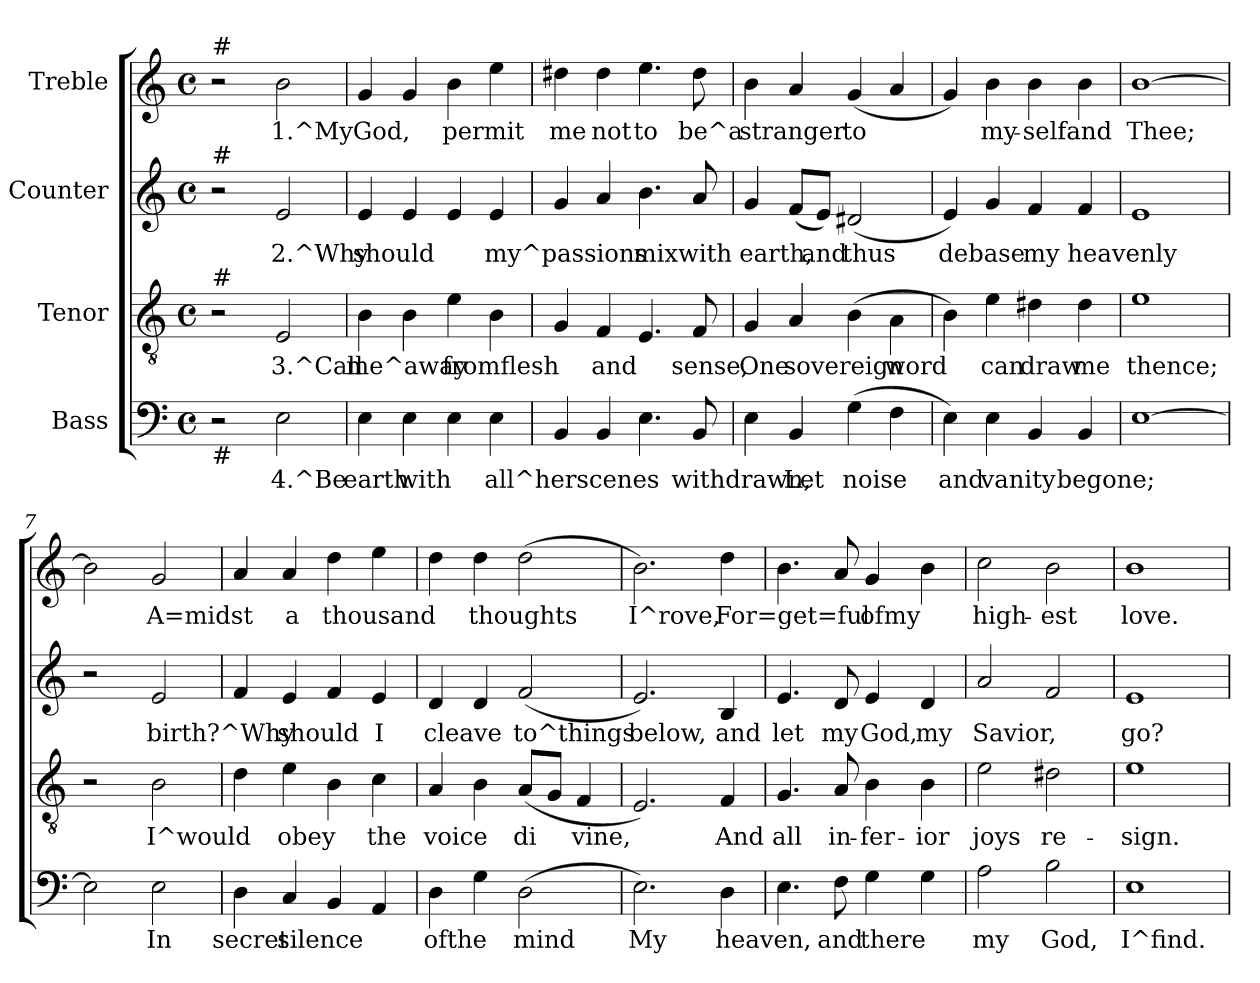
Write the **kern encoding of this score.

**kern	**text	**kern	**text	**kern	**text	**kern	**text
*part4	*part4	*part3	*part3	*part2	*part2	*part1	*part1
*staff4	*staff4	*staff3	*staff3	*staff2	*staff2	*staff1	*staff1
*I"Bass	*	*I"Tenor	*	*I"Counter	*	*I"Treble	*
!!LO:PB:g=z
*stria5	*	*stria5	*	*stria5	*	*stria5	*
*clefF4	*	*clefGv2	*	*clefG2	*	*clefG2	*
*k[]	*	*k[]	*	*k[]	*	*k[]	*
*C:	*	*C:	*	*C:	*	*C:	*
*M4/4	*	*M4/4	*	*M4/4	*	*M4/4	*
*met(c)	*	*met(c)	*	*met(c)	*	*met(c)	*
=1	=1	=1	=1	=1	=1	=1	=1
!	!	!	!	!	!	!LO:TX:a:t=#	!
!	!	!	!	!LO:TX:a:t=#	!	!	!
!	!	!LO:TX:a:t=#	!	!	!	!	!
!LO:TX:b:t=#	!	!	!	!	!	!	!
2r	.	2r	.	2r	.	2r	.
!	!LO:LY:b:rj	!	!LO:LY:b:rj	!	!LO:LY:b:rj	!	!LO:LY:b:rj
2E\	4.^Be	2E/	3.^Call	2e/	2.^Why	2b\	1.^My
=2	=2	=2	=2	=2	=2	=2	=2
!	!LO:LY:b:rj	!	!LO:LY:b:rj	!	!LO:LY:b:rj	!	!LO:LY:b:rj
4E\	earth	4B\	me^away	4e/	should	4g/	God,
!	!LO:LY:b:rj	!	!LO:LY:b:rj	!	!LO:LY:b:rj	!	!LO:LY:b:rj
4E\	with	4B\	.	4e/	.	4g/	.
!	!LO:LY:b:rj	!	!LO:LY:b:rj	!	!LO:LY:b:rj	!	!LO:LY:b:rj
4E\	.	4e\	fromflesh	4e/	.	4b\	permit
!	!LO:LY:b:rj	!	!LO:LY:b:rj	!	!LO:LY:b:rj	!	!LO:LY:b:rj
4E\	all^herscenes	4B\	.	4e/	my^passions	4ee\	.
=3	=3	=3	=3	=3	=3	=3	=3
!	!LO:LY:b:rj	!	!LO:LY:b:rj	!	!LO:LY:b:rj	!	!LO:LY:b:rj
4BB/	.	4G/	.	4g/	.	4dd#X\	me
!	!LO:LY:b:rj	!	!LO:LY:b:rj	!	!LO:LY:b:rj	!	!LO:LY:b:rj
4BB/	.	4F/	and	4a/	.	4dd#\	not
!	!LO:LY:b:rj	!	!LO:LY:b:rj	!	!LO:LY:b:rj	!	!LO:LY:b:rj
4.E\	.	4.E/	.	4.b\	mixwith	4.ee\	to
!	!LO:LY:b:rj	!	!LO:LY:b:rj	!	!LO:LY:b:rj	!	!LO:LY:b:rj
8BB/	withdrawn,	8F/	sense,	8a/	.	8dd#\	be^a
=4	=4	=4	=4	=4	=4	=4	=4
!	!LO:LY:b:rj	!	!LO:LY:b:rj	!	!LO:LY:b:rj	!	!LO:LY:b:rj
4E\	.	4G/	One	4g/	earth,	4b\	stranger
!	!LO:LY:b:rj	!	!LO:LY:b:rj	!	!LO:LY:b:rj	!	!LO:LY:b:rj
4BB/	Let	4A/	sovereign	(<8f/L	.	4a/	.
!	!	!	!	!	!LO:LY:b:rj	!	!
.	.	.	.	8e/J)	and	.	.
!	!LO:LY:b:rj	!	!LO:LY:b:rj	!	!LO:LY:b:rj	!	!LO:LY:b:rj
(>4G\	noise	(>4B\	.	(<2d#X/	thus	(<4g/	to
!	!LO:LY:b:rj	!	!LO:LY:b:rj	!	!	!	!LO:LY:b:rj
4F\	.	4A\	word	.	.	4a>/	.
=5	=5	=5	=5	=5	=5	=5	=5
!	!LO:LY:b:rj	!	!LO:LY:b:rj	!	!LO:LY:b:rj	!	!LO:LY:b:rj
4E\)	and	4B\)	.	4e/)	debase	4g/)	.
!	!LO:LY:b:rj	!	!LO:LY:b:rj	!	!LO:LY:b:rj	!	!LO:LY:b:rj
4E\	vanity	4e\	can	4g/	.	4b\	my-
!	!LO:LY:b:rj	!	!LO:LY:b:rj	!	!LO:LY:b:rj	!	!LO:LY:b:rj
4BB/	.	4d#X\	draw	4f/	my	4b\	-selfand
!	!LO:LY:b:rj	!	!LO:LY:b:rj	!	!LO:LY:b:rj	!	!LO:LY:b:rj
4BB/	begone;	4d#\	me	4f/	heavenly	4b\	.
=6	=6	=6	=6	=6	=6	=6	=6
!	!LO:LY:b:rj	!	!LO:LY:b:rj	!	!LO:LY:b:rj	!	!LO:LY:b:rj
[>1E	.	1e	thence;	1e	.	[>1b	Thee;
=7	=7	=7	=7	=7	=7	=7	=7
!	!LO:LY:b:rj	!	!	!	!	!	!LO:LY:b:rj
2E\]	.	2r	.	2r	.	2b\]	.
!	!LO:LY:b:rj	!	!LO:LY:b:rj	!	!LO:LY:b:rj	!	!LO:LY:b:rj
2E\	In	2B\	I^would	2e/	birth?^Why	2g/	A=midst
=8	=8	=8	=8	=8	=8	=8	=8
!	!LO:LY:b:rj	!	!LO:LY:b:rj	!	!LO:LY:b:rj	!	!LO:LY:b:rj
4D\	secret	4d\	.	4f/	.	4a/	.
!	!LO:LY:b:rj	!	!LO:LY:b:rj	!	!LO:LY:b:rj	!	!LO:LY:b:rj
4C/	silence	4e\	obey	4e/	should	4a/	a
!	!LO:LY:b:rj	!	!LO:LY:b:rj	!	!LO:LY:b:rj	!	!LO:LY:b:rj
4BB/	.	4B\	.	4f/	.	4dd\	thousand
!	!LO:LY:b:rj	!	!LO:LY:b:rj	!	!LO:LY:b:rj	!	!LO:LY:b:rj
4AA/	.	4c\	the	4e/	I	4ee\	.
=9	=9	=9	=9	=9	=9	=9	=9
!	!LO:LY:b:rj	!	!LO:LY:b:rj	!	!LO:LY:b:rj	!	!LO:LY:b:rj
4D\	ofthe	4A/	voice	4d/	cleave	4dd\	.
!	!LO:LY:b:rj	!	!LO:LY:b:rj	!	!LO:LY:b:rj	!	!LO:LY:b:rj
4G\	.	4B\	.	4d/	.	4dd\	thoughts
!	!LO:LY:b:rj	!	!LO:LY:b:rj	!	!LO:LY:b:rj	!	!LO:LY:b:rj
(>2D\	mind	(<8A/L	di-	(<2f/	to^things	(>2dd\	.
!	!	!	!LO:LY:b:rj	!	!	!	!
.	.	8G/J	--	.	.	.	.
!	!	!	!LO:LY:b:rj	!	!	!	!
.	.	4F/	-vine,	.	.	.	.
=10	=10	=10	=10	=10	=10	=10	=10
!	!LO:LY:b:rj	!	!LO:LY:b:rj	!	!LO:LY:b:rj	!	!LO:LY:b:rj
2.E\)	My	2.E/)	.	2.e/)	below,	2.b\)	I^rove,
!	!LO:LY:b:rj	!	!LO:LY:b:rj	!	!LO:LY:b:rj	!	!LO:LY:b:rj
4D\	heaven,	4F/	And	4B/	and	4dd\	For=get=ful
=11	=11	=11	=11	=11	=11	=11	=11
!	!LO:LY:b:rj	!	!LO:LY:b:rj	!	!LO:LY:b:rj	!	!LO:LY:b:rj
4.E\	.	4.G/	all	4.e/	let	4.b\	.
!	!LO:LY:b:rj	!	!LO:LY:b:rj	!	!LO:LY:b:rj	!	!LO:LY:b:rj
8F\	and	8A/	in-	8d/	my	8a/	.
!	!LO:LY:b:rj	!	!LO:LY:b:rj	!	!LO:LY:b:rj	!	!LO:LY:b:rj
4G\	there	4B\	-fer-	4e/	God,	4g/	ofmy
!	!LO:LY:b:rj	!	!LO:LY:b:rj	!	!LO:LY:b:rj	!	!LO:LY:b:rj
4G\	.	4B\	-ior	4d/	my	4b\	.
=12	=12	=12	=12	=12	=12	=12	=12
!	!LO:LY:b:rj	!	!LO:LY:b:rj	!	!LO:LY:b:rj	!	!LO:LY:b:rj
2A\	my	2e\	joys	2a/	Savior,	2cc\	high-
!	!LO:LY:b:rj	!	!LO:LY:b:rj	!	!LO:LY:b:rj	!	!LO:LY:b:rj
2B\	God,	2d#X\	re-	2f/	.	2b\	-est
=13	=13	=13	=13	=13	=13	=13	=13
!	!LO:LY:b:rj	!	!LO:LY:b:rj	!	!LO:LY:b:rj	!	!LO:LY:b:rj
1E	I^find.	1e	-sign.	1e	go?	1b	love.
=	=	=	=	=	=	=	=
*-	*-	*-	*-	*-	*-	*-	*-
